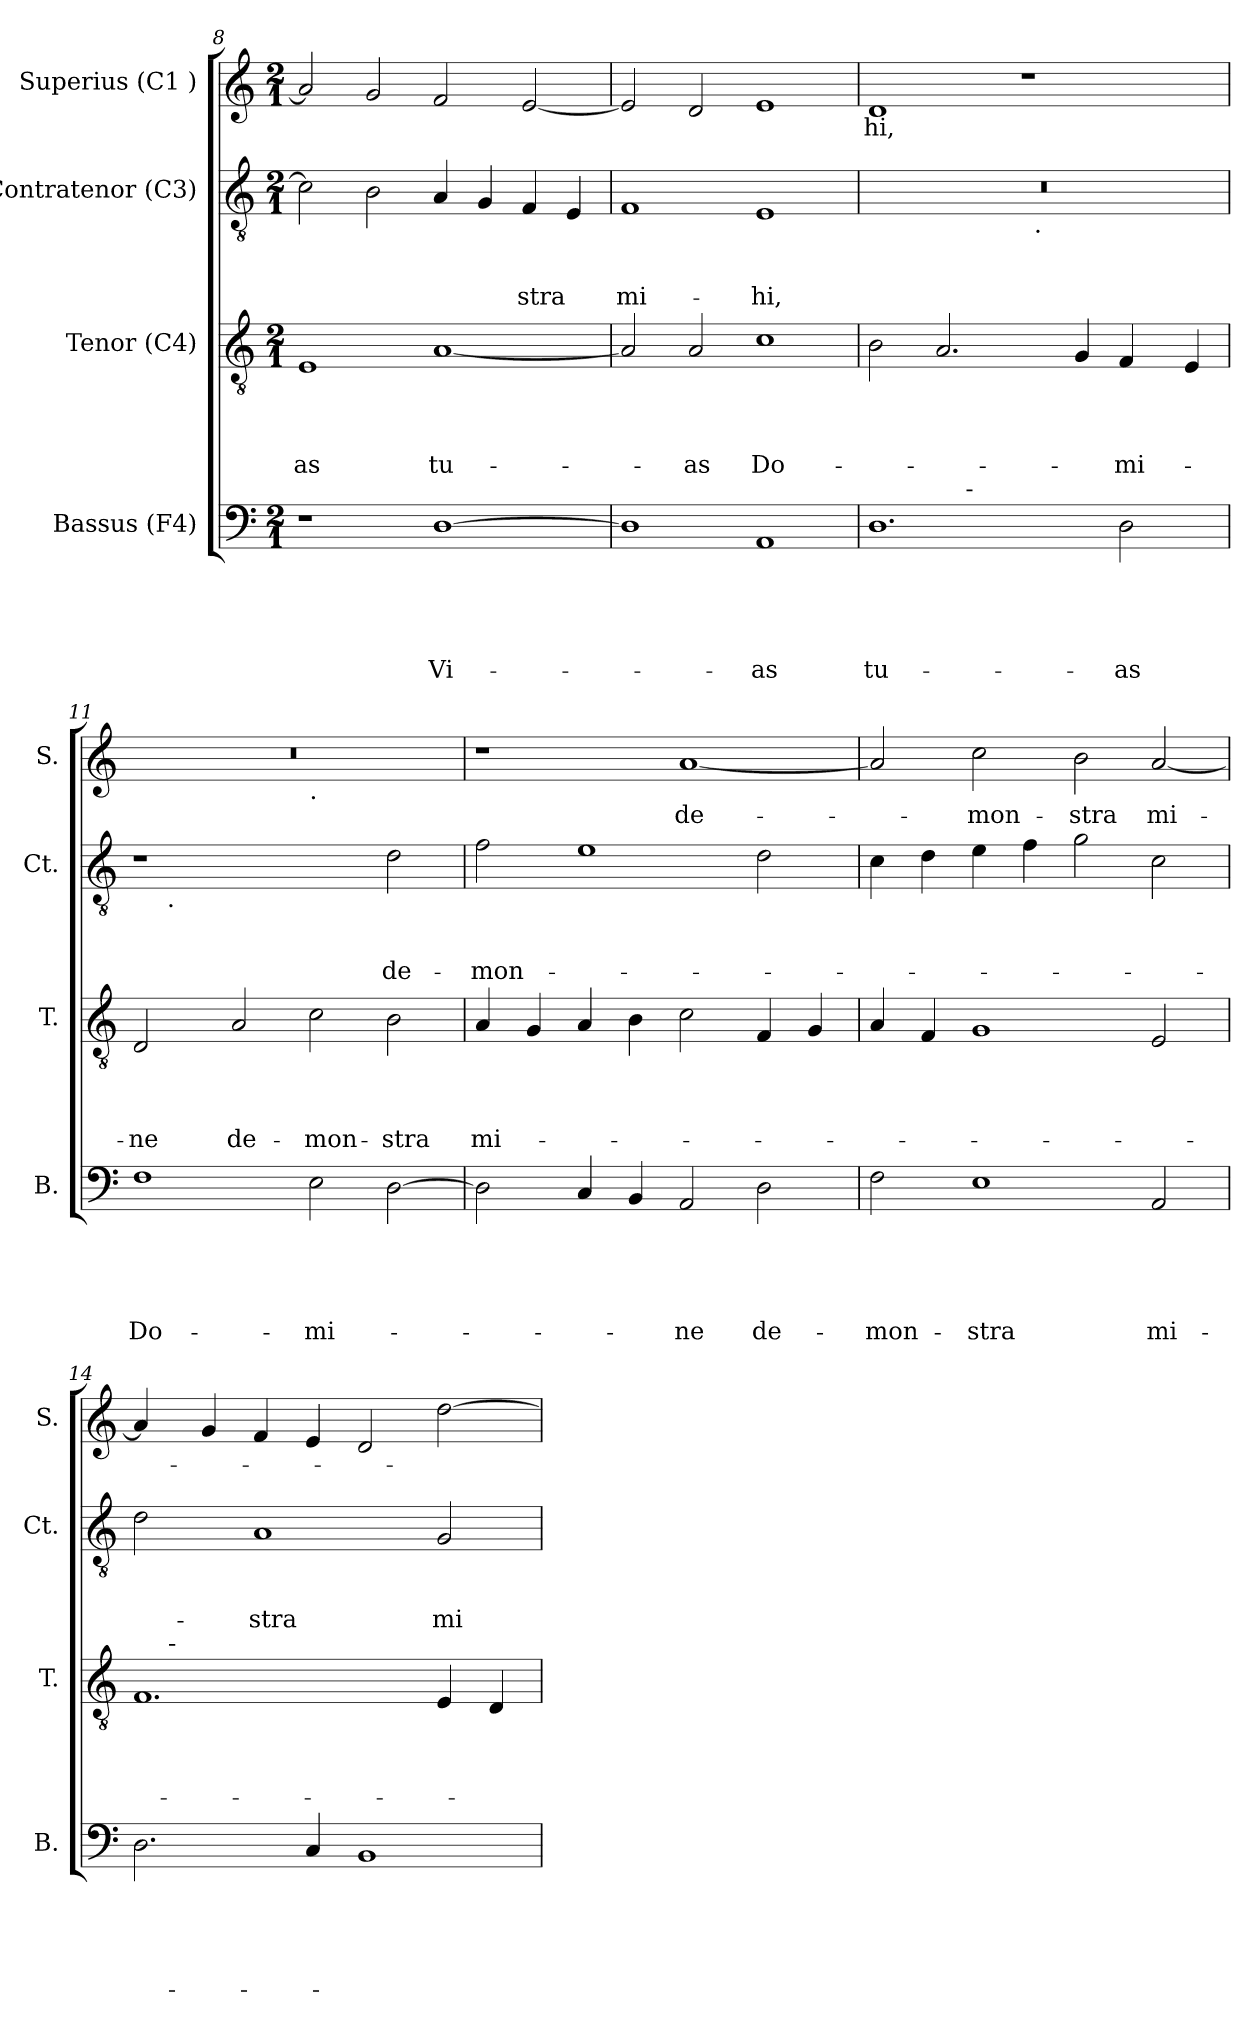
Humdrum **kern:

**kern	**text	**text	**text	**text	**text	**kern	**text	**text	**text	**text	**kern	**text	**text	**text	**kern	**text
*part4	*part4	*part4	*part4	*part4	*part4	*part3	*part3	*part3	*part3	*part3	*part2	*part2	*part2	*part2	*part1	*part1
*staff4	*staff4	*staff4	*staff4	*staff4	*staff4	*staff3	*staff3	*staff3	*staff3	*staff3	*staff2	*staff2	*staff2	*staff2	*staff1	*staff1
*I"Bassus (F4)	*	*	*	*	*	*I"Tenor (C4)	*	*	*	*	*I"Contratenor (C3)	*	*	*	*I"Superius (C1 )	*
*I'B.	*	*	*	*	*	*I'T.	*	*	*	*	*I'Ct.	*	*	*	*I'S.	*
*clefF4	*	*	*	*	*	*clefGv2	*	*	*	*	*clefGv2	*	*	*	*clefG2	*
*k[]	*	*	*	*	*	*k[]	*	*	*	*	*k[]	*	*	*	*k[]	*
*C:	*	*	*	*	*	*C:	*	*	*	*	*C:	*	*	*	*C:	*
*M2/1	*	*	*	*	*	*M2/1	*	*	*	*	*M2/1	*	*	*	*M2/1	*
=8	=8	=8	=8	=8	=8	=8	=8	=8	=8	=8	=8	=8	=8	=8	=8	=8
!	!	!	!	!	!	!	!	!	!	!LO:LY:b	!	!	!	!	!	!
1r	.	.	.	.	.	1E	.	.	.	-as	2c\]	.	.	.	2a/]	.
.	.	.	.	.	.	.	.	.	.	.	2B\	.	.	.	2g/	.
!	!	!	!	!	!LO:LY:b	!	!	!	!	!LO:LY:b	!	!	!	!	!	!
[>1D	.	.	.	.	Vi-	[<1A	.	.	.	tu-	4A/	.	.	.	2f/	.
.	.	.	.	.	.	.	.	.	.	.	4G/	.	.	.	.	.
!	!	!	!	!	!	!	!	!	!	!	!	!	!	!LO:LY:b	!	!
.	.	.	.	.	.	.	.	.	.	.	4F/	.	.	-stra	[<2e/	.
.	.	.	.	.	.	.	.	.	.	.	4E/	.	.	.	.	.
=9	=9	=9	=9	=9	=9	=9	=9	=9	=9	=9	=9	=9	=9	=9	=9	=9
!	!	!	!	!	!	!	!	!	!	!	!	!	!	!LO:LY:b	!	!
1D]	.	.	.	.	.	2A/]	.	.	.	.	1F	.	.	mi-	2e/]	.
!	!	!	!	!	!	!	!	!	!	!LO:LY:b	!	!	!	!	!	!
.	.	.	.	.	.	2A/	.	.	.	-as	.	.	.	.	2d/	.
!	!	!	!	!	!LO:LY:b	!	!	!	!	!LO:LY:b	!	!	!	!LO:LY:b	!	!
1AA	.	.	.	.	-as	1c	.	.	.	Do-	1E	.	.	-hi,	1e	.
!!LO:LB:g=z
=10	=10	=10	=10	=10	=10	=10	=10	=10	=10	=10	=10	=10	=10	=10	=10	=10
!	!	!	!	!	!LO:LY:b	!	!	!	!	!	!	!	!	!	!	!LO:LY:b
*^	*	*	*	*	*	*	*	*	*	*	*^	*	*	*	*	*
1.D	2ryy	.	.	.	.	tu-	2B\	.	.	.	.	0r	1ryy	.	.	.	1d	-hi,
.	8ryy	.	.	.	.	.	2.A/	.	.	.	.	.	.	.	.	.	.	.
!	!LO:TX:a:t=-	!	!	!	!	!	!	!	!	!	!	!	!	!	!	!	!	!
.	1ryy	.	.	.	.	.	.	.	.	.	.	.	.	.	.	.	.	.
.	.	.	.	.	.	.	.	.	.	.	.	.	32ryy	.	.	.	1r	.
!	!	!	!	!	!	!	!	!	!	!	!	!	!LO:TX:b:t=.	!	!	!	!	!
.	.	.	.	.	.	.	.	.	.	.	.	.	2ryy	.	.	.	.	.
.	.	.	.	.	.	.	4G/	.	.	.	.	.	.	.	.	.	.	.
!	!	!	!	!	!	!LO:LY:b	!	!	!	!	!LO:LY:b	!	!	!	!	!	!	!
2D\	.	.	.	.	.	-as	4F/	.	.	.	-mi-	.	.	.	.	.	.	.
.	.	.	.	.	.	.	.	.	.	.	.	.	4...ryy	.	.	.	.	.
.	4.ryy	.	.	.	.	.	.	.	.	.	.	.	.	.	.	.	.	.
.	.	.	.	.	.	.	4E/	.	.	.	.	.	.	.	.	.	.	.
=11	=11	=11	=11	=11	=11	=11	=11	=11	=11	=11	=11	=11	=11	=11	=11	=11	=11	=11
!	!	!	!	!	!	!LO:LY:b	!	!	!	!	!LO:LY:b	!	!	!	!	!	!	!
*v	*v	*	*	*	*	*	*	*	*	*	*	*	*	*	*	*	*^	*
1F	.	.	.	.	Do-	2D/	.	.	.	-ne	1r	8ryy	.	.	.	0r	1ryy	.
!	!	!	!	!	!	!	!	!	!	!	!	!LO:TX:b:t=.	!	!	!	!	!	!
.	.	.	.	.	.	.	.	.	.	.	.	1...ryy	.	.	.	.	.	.
!	!	!	!	!	!	!	!	!	!	!LO:LY:b	!	!	!	!	!	!	!	!
.	.	.	.	.	.	2A/	.	.	.	de-	.	.	.	.	.	.	.	.
!	!	!	!	!	!	!	!	!	!	!	!	!	!	!	!	!	!LO:TX:b:t=.	!
!	!	!	!	!	!LO:LY:b	!	!	!	!	!LO:LY:b	!	!	!	!	!	!	!	!
2E\	.	.	.	.	-mi-	2c\	.	.	.	-mon-	2ryy	.	.	.	.	.	1ryy	.
!	!	!	!	!	!	!	!	!	!	!LO:LY:b:rj	!	!	!	!	!LO:LY:b	!	!	!
[>2D\	.	.	.	.	.	2B\	.	.	.	-stra	2d\	.	.	.	de-	.	.	.
=12	=12	=12	=12	=12	=12	=12	=12	=12	=12	=12	=12	=12	=12	=12	=12	=12	=12	=12
!	!	!	!	!	!	!	!	!	!	!LO:LY:b	!	!	!	!	!LO:LY:b	!	!	!
*	*	*	*	*	*	*	*	*	*	*	*v	*v	*	*	*	*	*	*
*	*	*	*	*	*	*	*	*	*	*	*	*	*	*	*v	*v	*
2D\]	.	.	.	.	.	4A/	.	.	.	mi-	2f\	.	.	-mon-	1r	.
.	.	.	.	.	.	4G/	.	.	.	.	.	.	.	.	.	.
4C/	.	.	.	.	.	4A/	.	.	.	.	1e	.	.	.	.	.
4BB/	.	.	.	.	.	4B\	.	.	.	.	.	.	.	.	.	.
!	!	!	!	!	!LO:LY:b	!	!	!	!	!	!	!	!	!	!	!LO:LY:b
2AA/	.	.	.	.	-ne	2c\	.	.	.	.	.	.	.	.	[<1a	de-
!	!	!	!	!	!LO:LY:b	!	!	!	!	!	!	!	!	!	!	!
2D\	.	.	.	.	de-	4F/	.	.	.	.	2d\	.	.	.	.	.
.	.	.	.	.	.	4G/	.	.	.	.	.	.	.	.	.	.
=13	=13	=13	=13	=13	=13	=13	=13	=13	=13	=13	=13	=13	=13	=13	=13	=13
!	!	!	!	!	!LO:LY:b	!	!	!	!	!	!	!	!	!	!	!
2F\	.	.	.	.	-mon-	4A/	.	.	.	.	4c\	.	.	.	2a/]	.
.	.	.	.	.	.	4F/	.	.	.	.	4d\	.	.	.	.	.
!	!	!	!	!	!LO:LY:b	!	!	!	!	!	!	!	!	!	!	!LO:LY:b
1E	.	.	.	.	-stra	1G	.	.	.	.	4e\	.	.	.	2cc\	-mon-
.	.	.	.	.	.	.	.	.	.	.	4f\	.	.	.	.	.
!	!	!	!	!	!	!	!	!	!	!	!	!	!	!	!	!LO:LY:b
.	.	.	.	.	.	.	.	.	.	.	2g\	.	.	.	2b\	-stra
!	!	!	!	!	!LO:LY:b	!	!	!	!	!	!	!	!	!	!	!LO:LY:b
2AA/	.	.	.	.	mi-	2E/	.	.	.	.	2c\	.	.	.	[>2a/	mi-
!!LO:PB:g=z
=14	=14	=14	=14	=14	=14	=14	=14	=14	=14	=14	=14	=14	=14	=14	=14	=14
*	*	*	*	*	*	*^	*	*	*	*	*	*	*	*	*	*
2.D\	.	.	.	.	.	1.F	8ryy	.	.	.	.	2d\	.	.	.	4a/]	.
!	!	!	!	!	!	!	!LO:TX:a:t=-	!	!	!	!	!	!	!	!	!	!
.	.	.	.	.	.	.	1...ryy	.	.	.	.	.	.	.	.	.	.
.	.	.	.	.	.	.	.	.	.	.	.	.	.	.	.	4g/	.
!	!	!	!	!	!	!	!	!	!	!	!	!	!	!	!LO:LY:b	!	!
.	.	.	.	.	.	.	.	.	.	.	.	1A	.	.	-stra	4f/	.
4C/	.	.	.	.	.	.	.	.	.	.	.	.	.	.	.	4e/	.
1BB	.	.	.	.	.	.	.	.	.	.	.	.	.	.	.	2d/	.
!	!	!	!	!	!	!	!	!	!	!	!	!	!	!	!LO:LY:b	!	!
.	.	.	.	.	.	4E/	.	.	.	.	.	2G/	.	.	mi-	[>2dd\	.
.	.	.	.	.	.	4D/	.	.	.	.	.	.	.	.	.	.	.
*	*	*	*	*	*	*v	*v	*	*	*	*	*	*	*	*	*	*
=	=	=	=	=	=	=	=	=	=	=	=	=	=	=	=	=
*-	*-	*-	*-	*-	*-	*-	*-	*-	*-	*-	*-	*-	*-	*-	*-	*-
